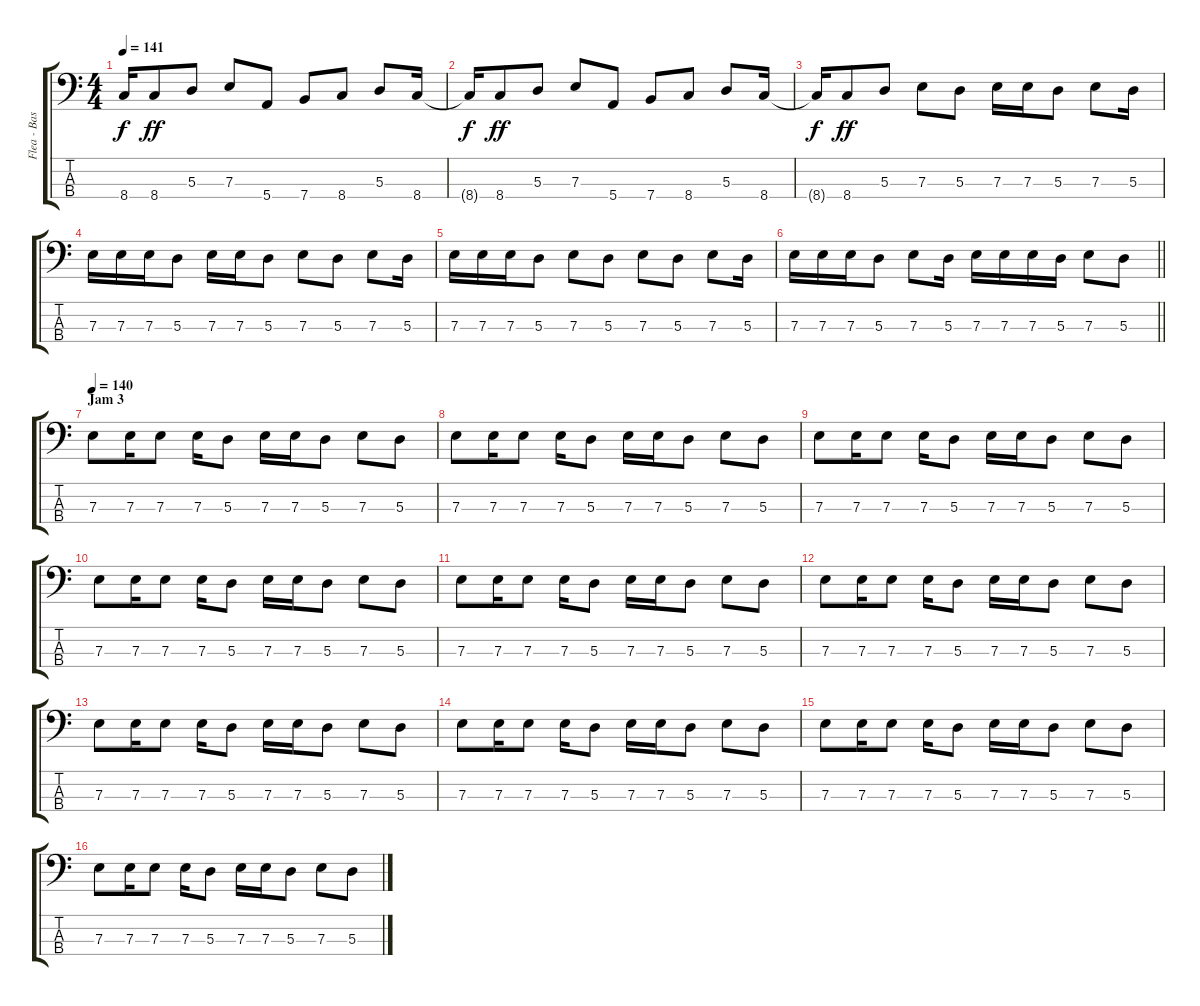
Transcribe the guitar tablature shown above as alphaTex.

\track ("Flea - Bass" "Flea - Bas") {instrument electricbassfinger}
\staff {score tabs}
\tuning (G2 D2 A1 E1) {hide}
\ts (4 4)
\tempo 141
\clef f4
\ks c
8.4{t}.16{dy f} 8.4.8{dy ff} 5.3.8 7.3.8 5.4.8 7.4.8 8.4.8 5.3.8 8.4.16 |
8.4{t}.16{dy f} 8.4.8{dy ff} 5.3.8 7.3.8 5.4.8 7.4.8 8.4.8 5.3.8 8.4.16 |
8.4{t}.16{dy f volume 16} 8.4.8{dy ff} 5.3.8 7.3.8 5.3.8 7.3.16 7.3.16 5.3.8 7.3.8 5.3.16 |
7.3.16 7.3.16 7.3.16 5.3.8 7.3.16 7.3.16 5.3.8 7.3.8 5.3.8 7.3.8 5.3.16 |
7.3.16 7.3.16 7.3.16 5.3.8 7.3.8 5.3.8 7.3.8 5.3.8 7.3.8 5.3.16 |
\barLineRight lightlight
7.3.16 7.3.16 7.3.16 5.3.8 7.3.8 5.3.16 7.3.16 7.3.16 7.3.16 5.3.16 7.3.8 5.3.8 |
\section ("" "Jam 3")
\tempo 140
7.3.8 7.3.16 7.3.8 7.3.16 5.3.8 7.3.16 7.3.16 5.3.8 7.3.8 5.3.8 |
7.3.8 7.3.16 7.3.8 7.3.16 5.3.8 7.3.16 7.3.16 5.3.8 7.3.8 5.3.8 |
7.3.8 7.3.16 7.3.8 7.3.16 5.3.8 7.3.16 7.3.16 5.3.8 7.3.8 5.3.8 |
7.3.8 7.3.16 7.3.8 7.3.16 5.3.8 7.3.16 7.3.16 5.3.8 7.3.8 5.3.8 |
7.3.8 7.3.16 7.3.8 7.3.16 5.3.8 7.3.16 7.3.16 5.3.8 7.3.8 5.3.8 |
7.3.8 7.3.16 7.3.8 7.3.16 5.3.8 7.3.16 7.3.16 5.3.8 7.3.8 5.3.8 |
7.3.8 7.3.16 7.3.8 7.3.16 5.3.8 7.3.16 7.3.16 5.3.8 7.3.8 5.3.8 |
7.3.8 7.3.16 7.3.8 7.3.16 5.3.8 7.3.16 7.3.16 5.3.8 7.3.8 5.3.8 |
7.3.8 7.3.16 7.3.8 7.3.16 5.3.8 7.3.16 7.3.16 5.3.8 7.3.8 5.3.8 |
7.3.8 7.3.16 7.3.8 7.3.16 5.3.8 7.3.16 7.3.16 5.3.8 7.3.8 5.3.8
